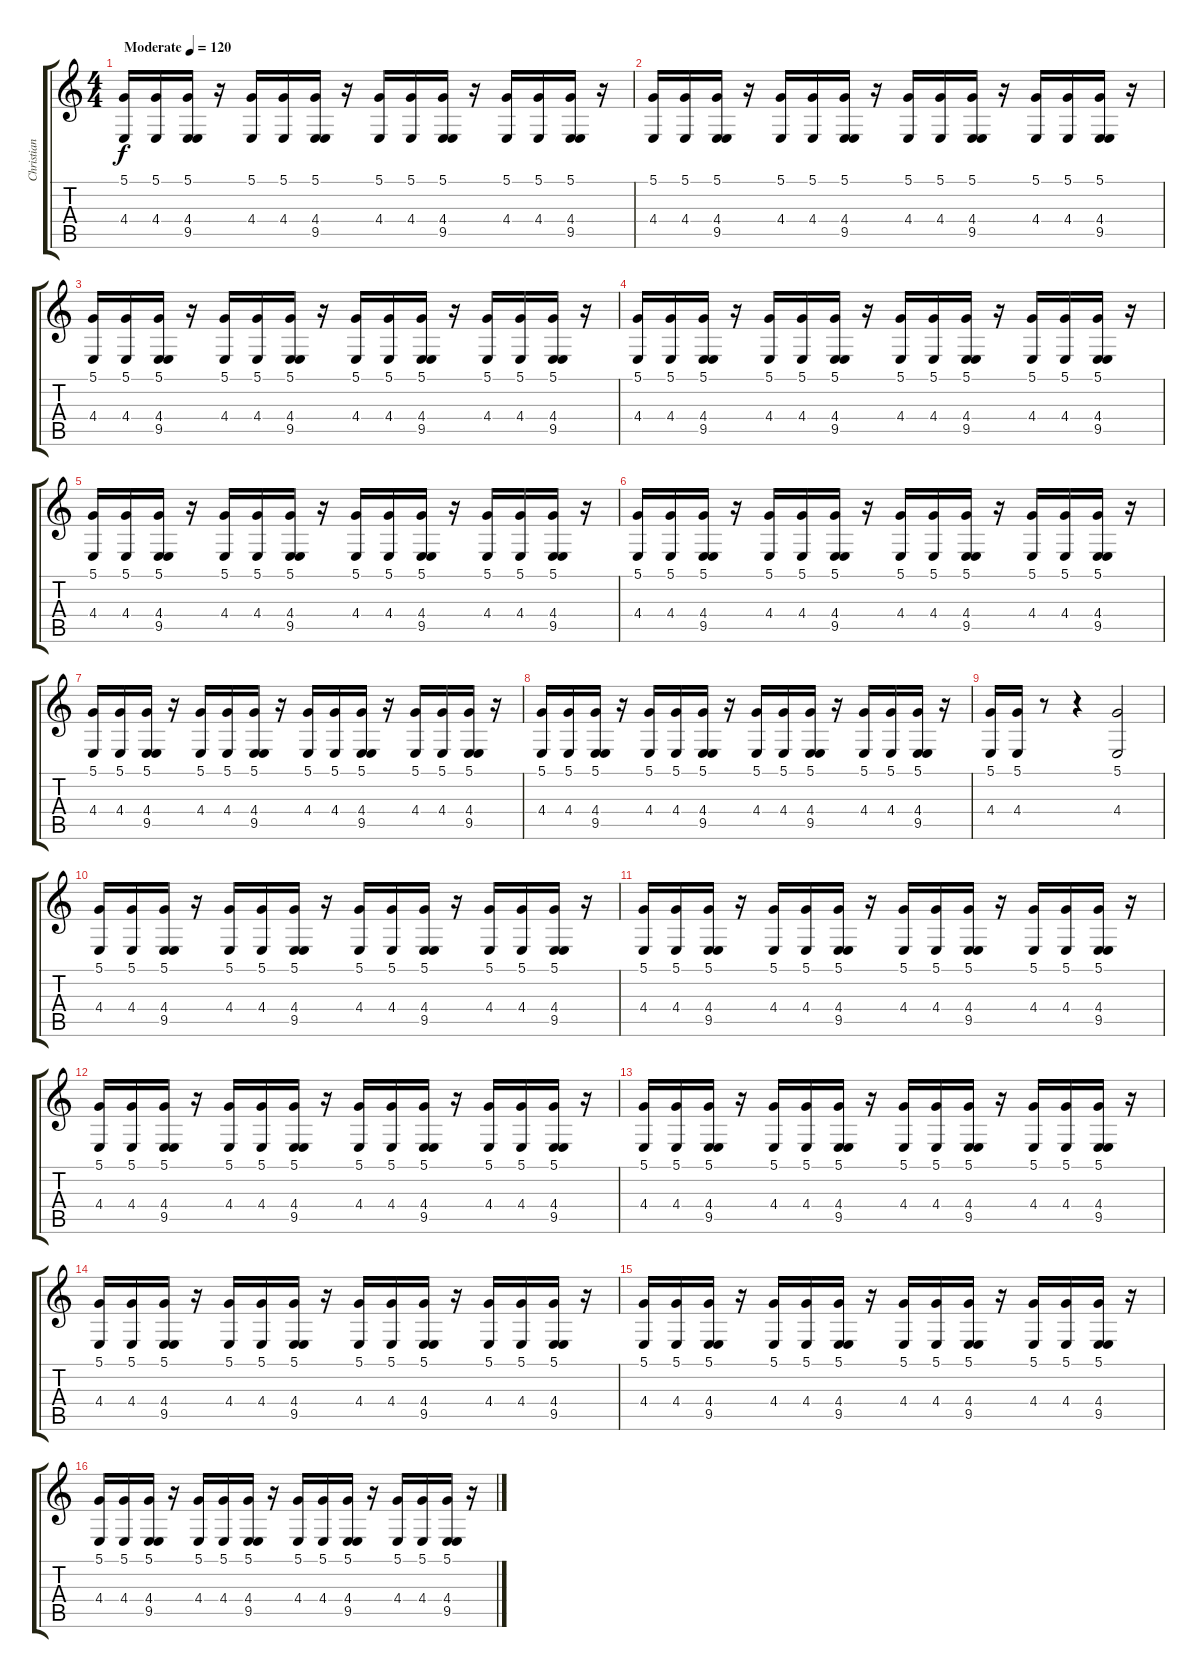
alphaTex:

\track ("Christian Lorenz - Keyboard I" "Christian ") {instrument pad3polysynth}
\staff {score tabs}
\tuning (D4 A3 F3 C3 G2 C2) {hide}
\ts (4 4)
\tempo (120 "Moderate")
\clef g2
\ks c
(5.1 4.4).16{dy f instrument pad3polysynth} (5.1 4.4).16 (5.1 4.4 9.5).16 r.16 (5.1 4.4).16 (5.1 4.4).16 (5.1 4.4 9.5).16 r.16 (5.1 4.4).16 (5.1 4.4).16 (5.1 4.4 9.5).16 r.16 (5.1 4.4).16 (5.1 4.4).16 (5.1 4.4 9.5).16 r.16 |
(5.1 4.4).16 (5.1 4.4).16 (5.1 4.4 9.5).16 r.16 (5.1 4.4).16 (5.1 4.4).16 (5.1 4.4 9.5).16 r.16 (5.1 4.4).16 (5.1 4.4).16 (5.1 4.4 9.5).16 r.16 (5.1 4.4).16 (5.1 4.4).16 (5.1 4.4 9.5).16 r.16 |
(5.1 4.4).16 (5.1 4.4).16 (5.1 4.4 9.5).16 r.16 (5.1 4.4).16 (5.1 4.4).16 (5.1 4.4 9.5).16 r.16 (5.1 4.4).16 (5.1 4.4).16 (5.1 4.4 9.5).16 r.16 (5.1 4.4).16 (5.1 4.4).16 (5.1 4.4 9.5).16 r.16 |
(5.1 4.4).16 (5.1 4.4).16 (5.1 4.4 9.5).16 r.16 (5.1 4.4).16 (5.1 4.4).16 (5.1 4.4 9.5).16 r.16 (5.1 4.4).16 (5.1 4.4).16 (5.1 4.4 9.5).16 r.16 (5.1 4.4).16 (5.1 4.4).16 (5.1 4.4 9.5).16 r.16 |
(5.1 4.4).16 (5.1 4.4).16 (5.1 4.4 9.5).16 r.16 (5.1 4.4).16 (5.1 4.4).16 (5.1 4.4 9.5).16 r.16 (5.1 4.4).16 (5.1 4.4).16 (5.1 4.4 9.5).16 r.16 (5.1 4.4).16 (5.1 4.4).16 (5.1 4.4 9.5).16 r.16 |
(5.1 4.4).16 (5.1 4.4).16 (5.1 4.4 9.5).16 r.16 (5.1 4.4).16 (5.1 4.4).16 (5.1 4.4 9.5).16 r.16 (5.1 4.4).16 (5.1 4.4).16 (5.1 4.4 9.5).16 r.16 (5.1 4.4).16 (5.1 4.4).16 (5.1 4.4 9.5).16 r.16 |
(5.1 4.4).16 (5.1 4.4).16 (5.1 4.4 9.5).16 r.16 (5.1 4.4).16 (5.1 4.4).16 (5.1 4.4 9.5).16 r.16 (5.1 4.4).16 (5.1 4.4).16 (5.1 4.4 9.5).16 r.16 (5.1 4.4).16 (5.1 4.4).16 (5.1 4.4 9.5).16 r.16 |
(5.1 4.4).16 (5.1 4.4).16 (5.1 4.4 9.5).16 r.16 (5.1 4.4).16 (5.1 4.4).16 (5.1 4.4 9.5).16 r.16 (5.1 4.4).16 (5.1 4.4).16 (5.1 4.4 9.5).16 r.16 (5.1 4.4).16 (5.1 4.4).16 (5.1 4.4 9.5).16 r.16 |
(5.1 4.4).16 (5.1 4.4).16 r.8 r.4 (5.1 4.4).2{instrument reversecymbal} |
(5.1 4.4).16{instrument pad3polysynth} (5.1 4.4).16 (5.1 4.4 9.5).16 r.16 (5.1 4.4).16 (5.1 4.4).16 (5.1 4.4 9.5).16 r.16 (5.1 4.4).16 (5.1 4.4).16 (5.1 4.4 9.5).16 r.16 (5.1 4.4).16 (5.1 4.4).16 (5.1 4.4 9.5).16 r.16 |
(5.1 4.4).16 (5.1 4.4).16 (5.1 4.4 9.5).16 r.16 (5.1 4.4).16 (5.1 4.4).16 (5.1 4.4 9.5).16 r.16 (5.1 4.4).16 (5.1 4.4).16 (5.1 4.4 9.5).16 r.16 (5.1 4.4).16 (5.1 4.4).16 (5.1 4.4 9.5).16 r.16 |
(5.1 4.4).16 (5.1 4.4).16 (5.1 4.4 9.5).16 r.16 (5.1 4.4).16 (5.1 4.4).16 (5.1 4.4 9.5).16 r.16 (5.1 4.4).16 (5.1 4.4).16 (5.1 4.4 9.5).16 r.16 (5.1 4.4).16 (5.1 4.4).16 (5.1 4.4 9.5).16 r.16 |
(5.1 4.4).16 (5.1 4.4).16 (5.1 4.4 9.5).16 r.16 (5.1 4.4).16 (5.1 4.4).16 (5.1 4.4 9.5).16 r.16 (5.1 4.4).16 (5.1 4.4).16 (5.1 4.4 9.5).16 r.16 (5.1 4.4).16 (5.1 4.4).16 (5.1 4.4 9.5).16 r.16 |
(5.1 4.4).16 (5.1 4.4).16 (5.1 4.4 9.5).16 r.16 (5.1 4.4).16 (5.1 4.4).16 (5.1 4.4 9.5).16 r.16 (5.1 4.4).16 (5.1 4.4).16 (5.1 4.4 9.5).16 r.16 (5.1 4.4).16 (5.1 4.4).16 (5.1 4.4 9.5).16 r.16 |
(5.1 4.4).16 (5.1 4.4).16 (5.1 4.4 9.5).16 r.16 (5.1 4.4).16 (5.1 4.4).16 (5.1 4.4 9.5).16 r.16 (5.1 4.4).16 (5.1 4.4).16 (5.1 4.4 9.5).16 r.16 (5.1 4.4).16 (5.1 4.4).16 (5.1 4.4 9.5).16 r.16 |
(5.1 4.4).16 (5.1 4.4).16 (5.1 4.4 9.5).16 r.16 (5.1 4.4).16 (5.1 4.4).16 (5.1 4.4 9.5).16 r.16 (5.1 4.4).16 (5.1 4.4).16 (5.1 4.4 9.5).16 r.16 (5.1 4.4).16 (5.1 4.4).16 (5.1 4.4 9.5).16 r.16
